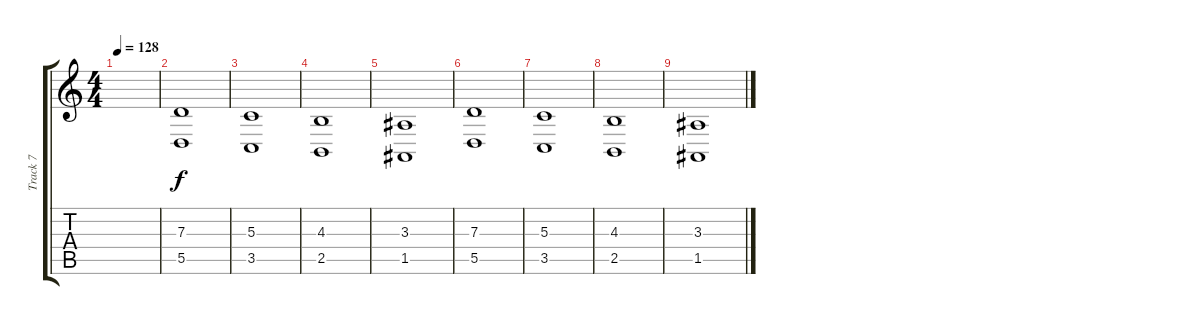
\track ("Track 7" "Track 7") {instrument choiraahs}
\staff {score tabs}
\tuning (E4 B3 G3 D3 A2 E2) {hide}
\ts (4 4)
\tempo 128
\clef g2
\ks c
|
(7.3 5.5).1 |
(5.3 3.5).1 |
(4.3 2.5).1 |
(3.3 1.5).1 |
(7.3 5.5).1 |
(5.3 3.5).1 |
(4.3 2.5).1 |
(3.3 1.5).1
